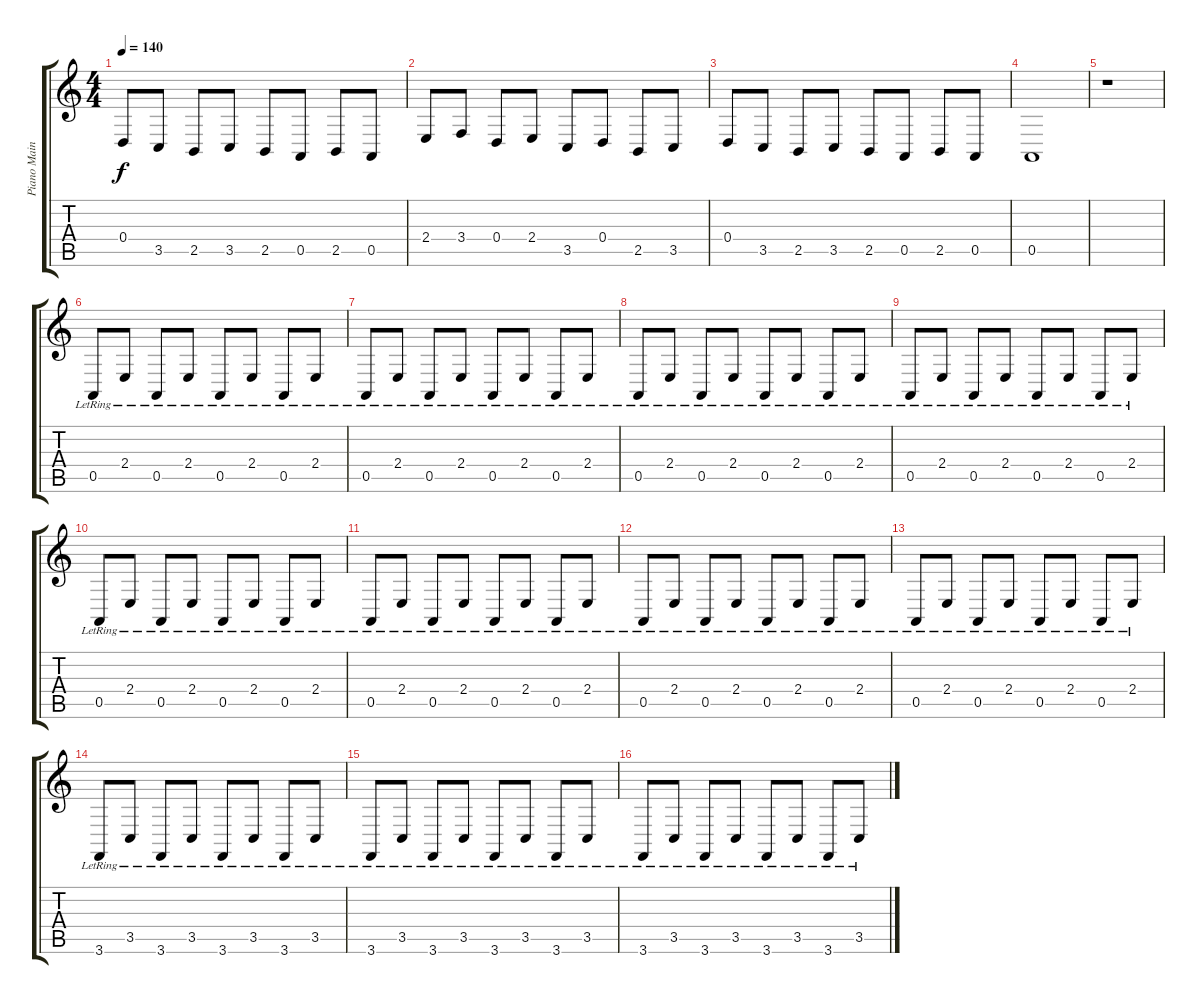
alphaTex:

\track ("Piano Main Gauche" "Piano Main") {instrument acousticgrandpiano}
\staff {score tabs}
\tuning (E4 B3 G3 D3 A2 D2) {hide}
\ts (4 4)
\tempo 140
\clef g2
\ks c
0.4.8{dy f} 3.5.8 2.5.8 3.5.8 2.5.8 0.5.8 2.5.8 0.5.8 |
2.4.8 3.4.8 0.4.8 2.4.8 3.5.8 0.4.8 2.5.8 3.5.8 |
0.4.8 3.5.8 2.5.8 3.5.8 2.5.8 0.5.8 2.5.8 0.5.8 |
0.5.1 |
r.1 |
0.5{lr}.8 2.4{lr}.8 0.5{lr}.8 2.4{lr}.8 0.5{lr}.8 2.4{lr}.8 0.5{lr}.8 2.4{lr}.8 |
0.5{lr}.8 2.4{lr}.8 0.5{lr}.8 2.4{lr}.8 0.5{lr}.8 2.4{lr}.8 0.5{lr}.8 2.4{lr}.8 |
0.5{lr}.8 2.4{lr}.8 0.5{lr}.8 2.4{lr}.8 0.5{lr}.8 2.4{lr}.8 0.5{lr}.8 2.4{lr}.8 |
0.5{lr}.8 2.4{lr}.8 0.5{lr}.8 2.4{lr}.8 0.5{lr}.8 2.4{lr}.8 0.5{lr}.8 2.4{lr}.8 |
0.5{lr}.8 2.4{lr}.8 0.5{lr}.8 2.4{lr}.8 0.5{lr}.8 2.4{lr}.8 0.5{lr}.8 2.4{lr}.8 |
0.5{lr}.8 2.4{lr}.8 0.5{lr}.8 2.4{lr}.8 0.5{lr}.8 2.4{lr}.8 0.5{lr}.8 2.4{lr}.8 |
0.5{lr}.8 2.4{lr}.8 0.5{lr}.8 2.4{lr}.8 0.5{lr}.8 2.4{lr}.8 0.5{lr}.8 2.4{lr}.8 |
0.5{lr}.8 2.4{lr}.8 0.5{lr}.8 2.4{lr}.8 0.5{lr}.8 2.4{lr}.8 0.5{lr}.8 2.4{lr}.8 |
3.6{lr}.8 3.5{lr}.8 3.6{lr}.8 3.5{lr}.8 3.6{lr}.8 3.5{lr}.8 3.6{lr}.8 3.5{lr}.8 |
3.6{lr}.8 3.5{lr}.8 3.6{lr}.8 3.5{lr}.8 3.6{lr}.8 3.5{lr}.8 3.6{lr}.8 3.5{lr}.8 |
3.6{lr}.8 3.5{lr}.8 3.6{lr}.8 3.5{lr}.8 3.6{lr}.8 3.5{lr}.8 3.6{lr}.8 3.5{lr}.8
